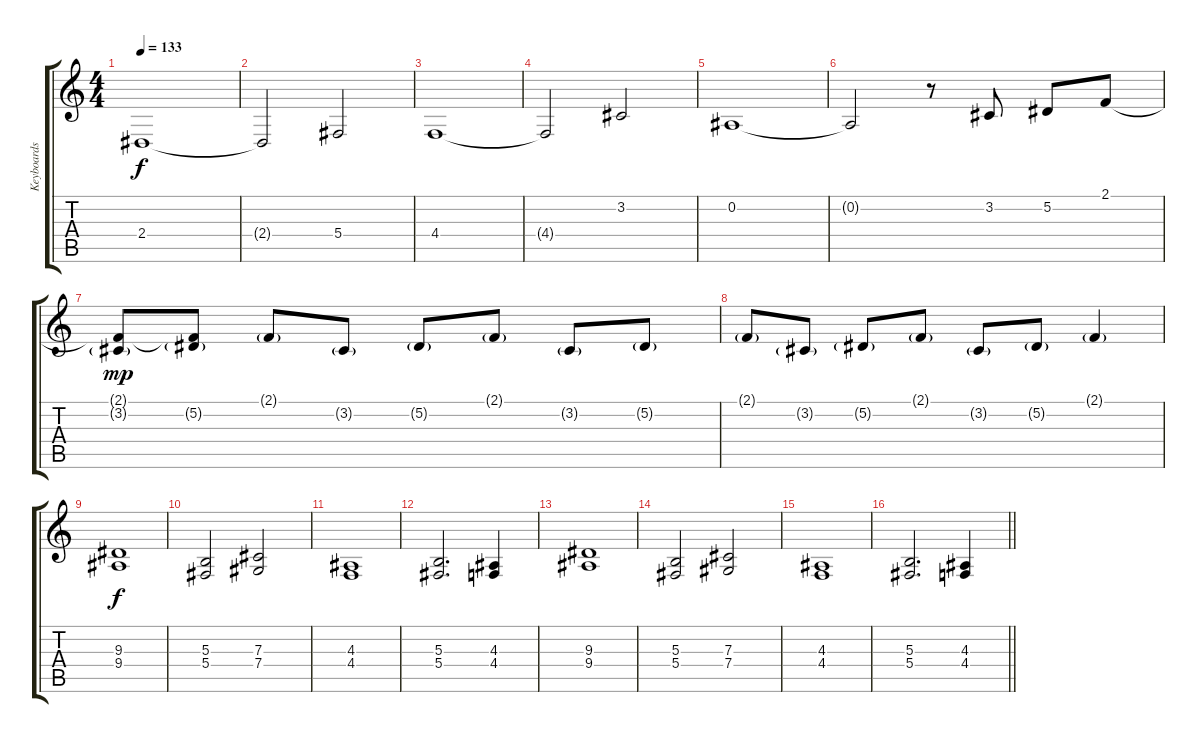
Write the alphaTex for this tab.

\track ("Keyboards" "Keyboards") {instrument acousticgrandpiano}
\staff {score tabs}
\tuning (Eb4 Bb3 Gb3 Db3 Ab2 Eb2) {hide}
\ts (4 4)
\tempo 133
\clef g2
\ks c
2.4.1{dy f instrument acousticgrandpiano} |
2.4{t}.2 5.4.2 |
4.4.1 |
4.4{t}.2 3.2.2 |
0.2.1 |
0.2{t}.2 r.8 3.2.8 5.2.8 2.1.8 |
(2.1{t} 3.2{g}).8{dy mp volume 0} (2.1{t} 5.2{g}).8 2.1{g}.8 3.2{g}.8 5.2{g}.8 2.1{g}.8 3.2{g}.8 5.2{g}.8 |
2.1{g}.8 3.2{g}.8 5.2{g}.8 2.1{g}.8 3.2{g}.8 5.2{g}.8 2.1{g}.4 |
(9.3 9.4).1{dy f volume 14 instrument stringensemble1} |
(5.3 5.4).2{volume 14 instrument stringensemble1} (7.3 7.4).2 |
(4.3 4.4).1{volume 14 instrument stringensemble1} |
(5.3 5.4).2{d volume 14 instrument stringensemble1} (4.3 4.4).4 |
(9.3 9.4).1{volume 14 instrument stringensemble1} |
(5.3 5.4).2{volume 14 instrument stringensemble1} (7.3 7.4).2 |
(4.3 4.4).1{volume 14 instrument stringensemble1} |
\barLineRight lightlight
(5.3 5.4).2{d volume 14 instrument stringensemble1} (4.3 4.4).4
